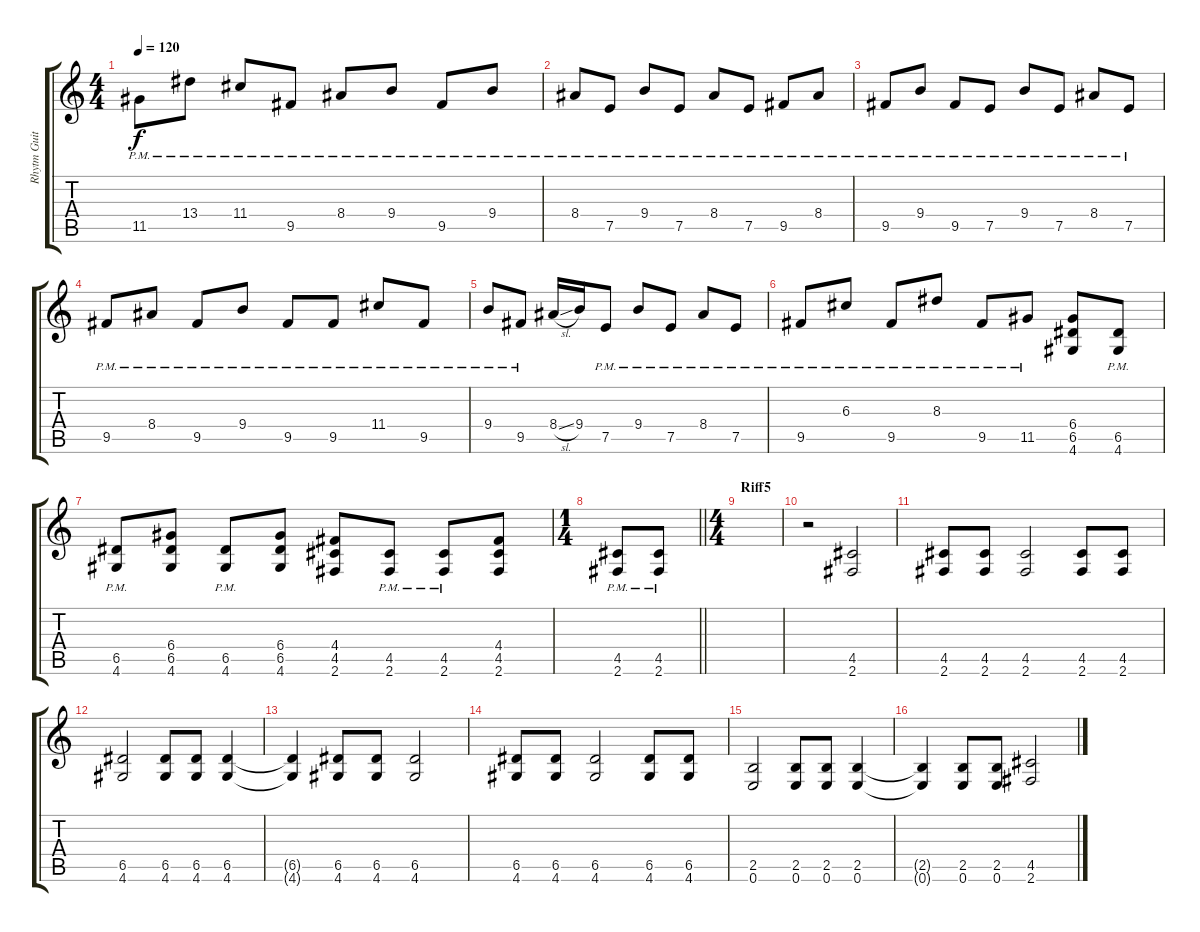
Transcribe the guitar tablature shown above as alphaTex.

\track ("Rhytm Guitar" "Rhytm Guit") {instrument distortionguitar}
\staff {score tabs}
\tuning (E4 B3 G3 D3 A2 E2) {hide}
\ts (4 4)
\tempo 120
\clef g2
\ks c
11.5{pm}.8{dy f} 13.4{pm}.8 11.4{pm}.8 9.5{pm}.8 8.4{pm}.8 9.4{pm}.8 9.5{pm}.8 9.4{pm}.8 |
8.4{pm}.8 7.5{pm}.8 9.4{pm}.8 7.5{pm}.8 8.4{pm}.8 7.5{pm}.8 9.5{pm}.8 8.4{pm}.8 |
9.5{pm}.8 9.4{pm}.8 9.5{pm}.8 7.5{pm}.8 9.4{pm}.8 7.5{pm}.8 8.4{pm}.8 7.5{pm}.8 |
9.5{pm}.8 8.4{pm}.8 9.5{pm}.8 9.4{pm}.8 9.5{pm}.8 9.5{pm}.8 11.4{pm}.8 9.5{pm}.8 |
9.4{pm}.8 9.5{pm}.8 8.4{sl}.16 9.4.16 7.5{pm}.8 9.4{pm}.8 7.5{pm}.8 8.4{pm}.8 7.5{pm}.8 |
9.5{pm}.8 6.3{pm}.8 9.5{pm}.8 8.3{pm}.8 9.5{pm}.8 11.5{pm}.8 (6.4 6.5 4.6).8{volume 8 instrument distortionguitar} (6.5{pm} 4.6{pm}).8 |
(6.5{pm} 4.6{pm}).8 (6.4 6.5 4.6).8 (6.5{pm} 4.6{pm}).8 (6.4 6.5 4.6).8 (4.4 4.5 2.6).8 (4.5{pm} 2.6{pm}).8 (4.5{pm} 2.6{pm}).8 (4.4 4.5 2.6).8 |
\ts (1 4)
\barLineRight lightlight
(4.5{pm} 2.6{pm}).8 (4.5{pm} 2.6{pm}).8 |
\ts (4 4)
\section ("" "Riff5")
|
r.2 (4.5 2.6).2{volume 8 balance 8} |
(4.5 2.6).8 (4.5 2.6).8 (4.5 2.6).2 (4.5 2.6).8 (4.5 2.6).8 |
(6.5 4.6).2 (6.5 4.6).8 (6.5 4.6).8 (6.5 4.6).4 |
(6.5{t} 4.6{t}).4 (6.5 4.6).8 (6.5 4.6).8 (6.5 4.6).2 |
(6.5 4.6).8 (6.5 4.6).8 (6.5 4.6).2 (6.5 4.6).8 (6.5 4.6).8 |
(2.5 0.6).2 (2.5 0.6).8 (2.5 0.6).8 (2.5 0.6).4 |
(2.5{t} 0.6{t}).4 (2.5 0.6).8 (2.5 0.6).8 (4.5 2.6).2
